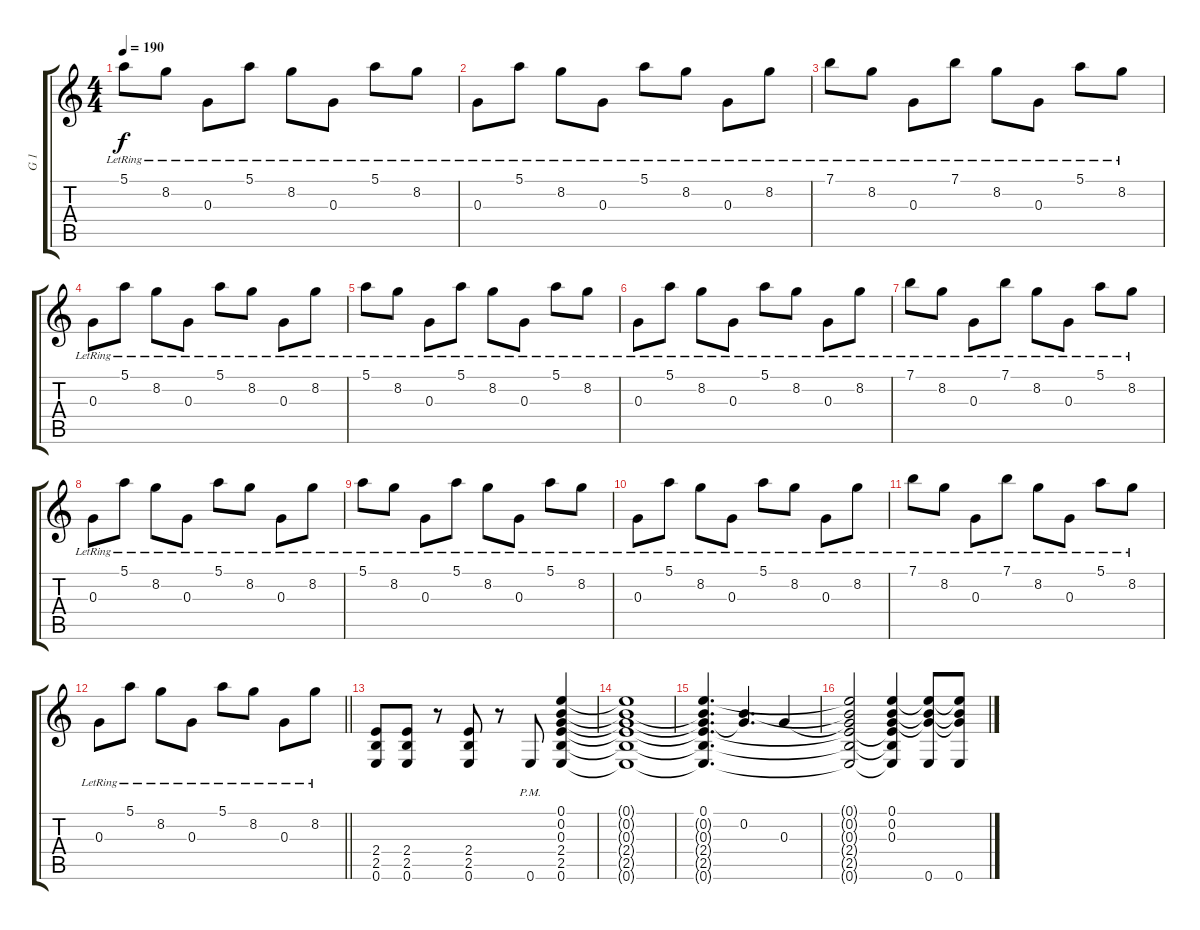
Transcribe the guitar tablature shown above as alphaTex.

\track ("G 1" "G 1") {instrument acousticguitarsteel}
\staff {score tabs}
\tuning (E4 B3 G3 D3 A2 E2) {hide}
\ts (4 4)
\tempo 190
\clef g2
\ks c
5.1{lr}.8{dy f} 8.2{lr}.8 0.3{lr}.8 5.1{lr}.8 8.2{lr}.8 0.3{lr}.8 5.1{lr}.8 8.2{lr}.8 |
0.3{lr}.8 5.1{lr}.8 8.2{lr}.8 0.3{lr}.8 5.1{lr}.8 8.2{lr}.8 0.3{lr}.8 8.2{lr}.8 |
7.1{lr}.8 8.2{lr}.8 0.3{lr}.8 7.1{lr}.8 8.2{lr}.8 0.3{lr}.8 5.1{lr}.8 8.2{lr}.8 |
0.3{lr}.8 5.1{lr}.8 8.2{lr}.8 0.3{lr}.8 5.1{lr}.8 8.2{lr}.8 0.3{lr}.8 8.2{lr}.8 |
5.1{lr}.8 8.2{lr}.8 0.3{lr}.8 5.1{lr}.8 8.2{lr}.8 0.3{lr}.8 5.1{lr}.8 8.2{lr}.8 |
0.3{lr}.8 5.1{lr}.8 8.2{lr}.8 0.3{lr}.8 5.1{lr}.8 8.2{lr}.8 0.3{lr}.8 8.2{lr}.8 |
7.1{lr}.8 8.2{lr}.8 0.3{lr}.8 7.1{lr}.8 8.2{lr}.8 0.3{lr}.8 5.1{lr}.8 8.2{lr}.8 |
0.3{lr}.8 5.1{lr}.8 8.2{lr}.8 0.3{lr}.8 5.1{lr}.8 8.2{lr}.8 0.3{lr}.8 8.2{lr}.8 |
5.1{lr}.8 8.2{lr}.8 0.3{lr}.8 5.1{lr}.8 8.2{lr}.8 0.3{lr}.8 5.1{lr}.8 8.2{lr}.8 |
0.3{lr}.8 5.1{lr}.8 8.2{lr}.8 0.3{lr}.8 5.1{lr}.8 8.2{lr}.8 0.3{lr}.8 8.2{lr}.8 |
7.1{lr}.8 8.2{lr}.8 0.3{lr}.8 7.1{lr}.8 8.2{lr}.8 0.3{lr}.8 5.1{lr}.8 8.2{lr}.8 |
\barLineRight lightlight
0.3{lr}.8 5.1{lr}.8 8.2{lr}.8 0.3{lr}.8 5.1{lr}.8 8.2{lr}.8 0.3{lr}.8 8.2{lr}.8 |
\section ("" "")
(2.4 2.5 0.6).8 (2.4 2.5 0.6).8 r.8 (2.4 2.5 0.6).8 r.8 0.6{pm}.8 (0.1 0.2 0.3 2.4 2.5 0.6).4 |
(0.1{t} 0.2{t} 0.3{t} 2.4{t} 2.5{t} 0.6{t}).1 |
(0.1 0.2{t} 0.3{t} 2.4{t} 2.5{t} 0.6{t}).4{d} (0.2 0.3{t}).4{d} 0.3.4 |
(0.1{t} 0.2{t} 0.3{t} 2.4{t} 2.5{t} 0.6{t}).2 (0.1 0.2 0.3 2.4{t} 2.5{t} 0.6{t}).4 (0.1{t} 0.2{t} 0.3{t} 0.6).8 (0.1{t} 0.2{t} 0.3{t} 0.6).8
